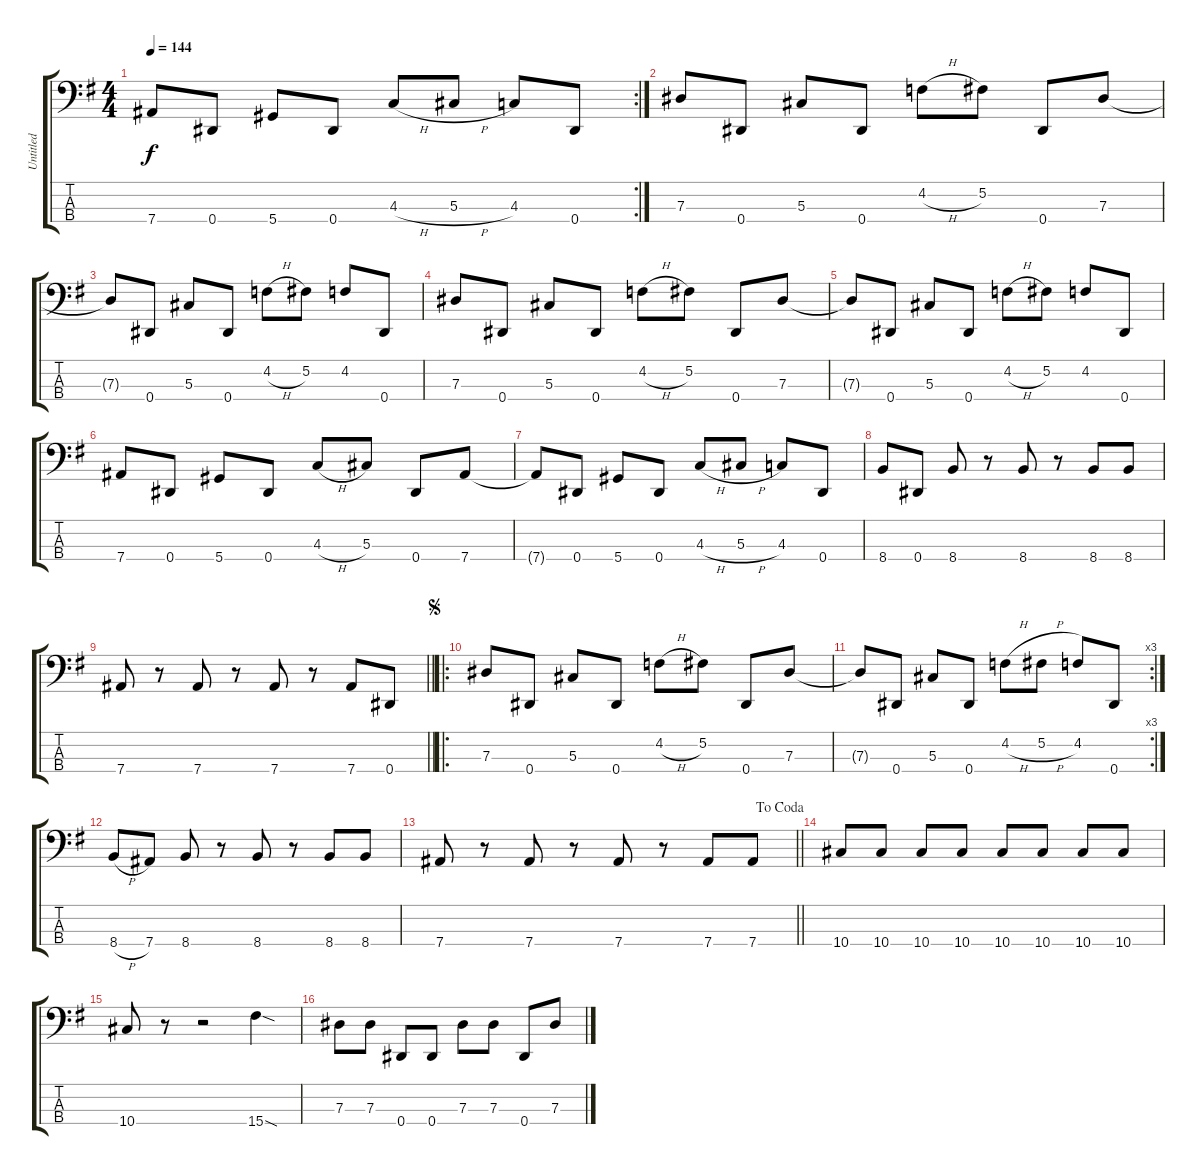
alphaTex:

\track ("Untitled" "Untitled") {instrument electricbasspick}
\staff {score tabs}
\tuning (Gb2 Db2 Ab1 Eb1) {hide}
\rc 2
\ts (4 4)
\tempo 144
\clef f4
\ks g
7.4{t}.8{dy f} 0.4.8 5.4.8 0.4.8 4.3{h}.8 5.3{h}.8 4.3.8 0.4.8 |
7.3.8 0.4.8 5.3.8 0.4.8 4.2{h}.8 5.2.8 0.4.8 7.3.8 |
7.3{t}.8 0.4.8 5.3.8 0.4.8 4.2{h}.8 5.2.8 4.2.8 0.4.8 |
7.3.8 0.4.8 5.3.8 0.4.8 4.2{h}.8 5.2.8 0.4.8 7.3.8 |
7.3{t}.8 0.4.8 5.3.8 0.4.8 4.2{h}.8 5.2.8 4.2.8 0.4.8 |
7.4.8 0.4.8 5.4.8 0.4.8 4.3{h}.8 5.3.8 0.4.8 7.4.8 |
7.4{t}.8 0.4.8 5.4.8 0.4.8 4.3{h}.8 5.3{h}.8 4.3.8 0.4.8 |
8.4.8 0.4.8 8.4.8 r.8 8.4.8 r.8 8.4.8 8.4.8 |
\barLineRight lightlight
7.4.8 r.8 7.4.8 r.8 7.4.8 r.8 7.4.8 0.4.8 |
\ro
\jump segno
7.3.8 0.4.8 5.3.8 0.4.8 4.2{h}.8 5.2.8 0.4.8 7.3.8 |
\rc 3
7.3{t}.8 0.4.8 5.3.8 0.4.8 4.2{h}.8 5.2{h}.8 4.2.8 0.4.8 |
8.4{h}.8 7.4.8 8.4.8 r.8 8.4.8 r.8 8.4.8 8.4.8 |
\jump dacoda
\barLineRight lightlight
7.4.8 r.8 7.4.8 r.8 7.4.8 r.8 7.4.8 7.4.8 |
10.4.8 10.4.8 10.4.8 10.4.8 10.4.8 10.4.8 10.4.8 10.4.8 |
10.4.8 r.8 r.2 15.4{sod}.4 |
7.3.8 7.3.8 0.4.8 0.4.8 7.3.8 7.3.8 0.4.8 7.3.8
